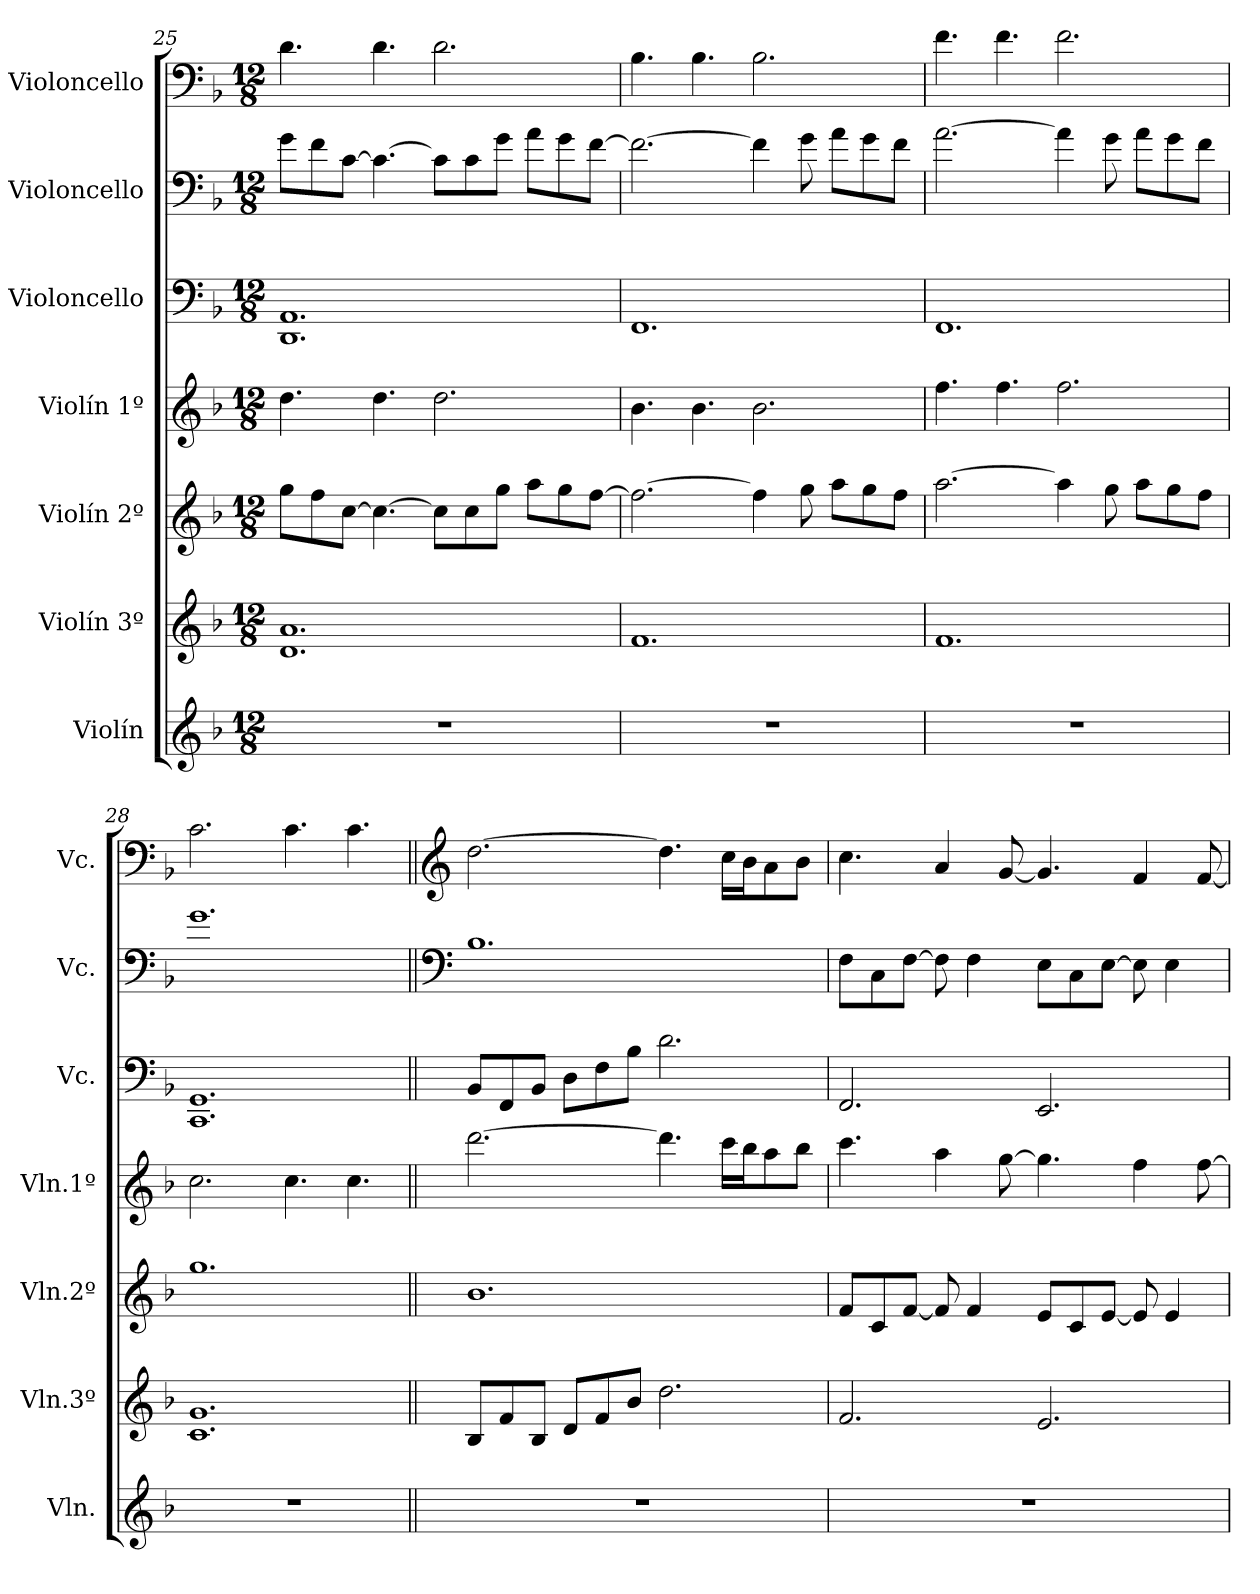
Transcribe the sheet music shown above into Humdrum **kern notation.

**kern	**kern	**kern	**kern	**kern	**kern	**kern
*part7	*part6	*part5	*part4	*part3	*part2	*part1
*staff7	*staff6	*staff5	*staff4	*staff3	*staff2	*staff1
*I"Violín	*I"Violín 3º	*I"Violín 2º	*I"Violín 1º	*I"Violoncello	*I"Violoncello	*I"Violoncello
*I'Vln.	*I'Vln.3º	*I'Vln.2º	*I'Vln.1º	*I'Vc.	*I'Vc.	*I'Vc.
*clefG2	*clefG2	*clefG2	*clefG2	*clefF4	*clefF4	*clefF4
*k[b-]	*k[b-]	*k[b-]	*k[b-]	*k[b-]	*k[b-]	*k[b-]
*M12/8	*M12/8	*M12/8	*M12/8	*M12/8	*M12/8	*M12/8
=25	=25	=25	=25	=25	=25	=25
1.r	1.d 1.a	8gg\L	4.dd\	1.DD 1.AA	8g\L	4.d\
.	.	8ff\	.	.	8f\	.
.	.	[8cc\J	.	.	[8c\J	.
.	.	4.cc\_	4.dd\	.	4.c\_	4.d\
.	.	8cc\L]	2.dd\	.	8c\L]	2.d\
.	.	8cc\	.	.	8c\	.
.	.	8gg\J	.	.	8g\J	.
.	.	8aa\L	.	.	8a\L	.
.	.	8gg\	.	.	8g\	.
.	.	[8ff\J	.	.	[8f\J	.
=26	=26	=26	=26	=26	=26	=26
1.r	1.f	2.ff\_	4.b-\	1.FF	2.f\_	4.B-\
.	.	.	4.b-\	.	.	4.B-\
.	.	4ff\]	2.b-\	.	4f\]	2.B-\
.	.	8gg\	.	.	8g\	.
.	.	8aa\L	.	.	8a\L	.
.	.	8gg\	.	.	8g\	.
.	.	8ff\J	.	.	8f\J	.
!!LO:LB:g=z
=27	=27	=27	=27	=27	=27	=27
1.r	1.f	[2.aa\	4.ff\	1.FF	[2.a\	4.f\
.	.	.	4.ff\	.	.	4.f\
.	.	4aa\]	2.ff\	.	4a\]	2.f\
.	.	8gg\	.	.	8g\	.
.	.	8aa\L	.	.	8a\L	.
.	.	8gg\	.	.	8g\	.
.	.	8ff\J	.	.	8f\J	.
=28	=28	=28	=28	=28	=28	=28
1.r	1.c 1.g	1.gg	2.cc\	1.CC 1.GG	1.g	2.c\
.	.	.	4.cc\	.	.	4.c\
.	.	.	4.cc\	.	.	4.c\
=29||	=29||	=29||	=29||	=29||	=29||	=29||
*	*	*	*	*	*clefF4	*clefG2
1.r	8B-/L	1.b-	[2.ddd\	8BB-/L	1.B-	[2.dd\
.	8f/	.	.	8FF/	.	.
.	8B-/J	.	.	8BB-/J	.	.
.	8d/L	.	.	8D\L	.	.
.	8f/	.	.	8F\	.	.
.	8b-/J	.	.	8B-\J	.	.
.	2.dd\	.	4.ddd\]	2.d\	.	4.dd\]
.	.	.	16ccc\LL	.	.	16cc\LL
.	.	.	16bb-\J	.	.	16b-\J
.	.	.	8aa\	.	.	8a\
.	.	.	8bb-\J	.	.	8b-\J
=30	=30	=30	=30	=30	=30	=30
1.r	2.f/	8f/L	4.ccc\	2.FF/	8F\L	4.cc\
.	.	8c/	.	.	8C\	.
.	.	[8f/J	.	.	[8F\J	.
.	.	8f/]	4aa\	.	8F\]	4a/
.	.	4f/	.	.	4F\	.
.	.	.	[8gg\	.	.	[8g/
.	2.e/	8e/L	4.gg\]	2.EE/	8E\L	4.g/]
.	.	8c/	.	.	8C\	.
.	.	[8e/J	.	.	[8E\J	.
.	.	8e/]	4ff\	.	8E\]	4f/
.	.	4e/	.	.	4E\	.
.	.	.	[8ff\	.	.	[8f/
=	=	=	=	=	=	=
*-	*-	*-	*-	*-	*-	*-
